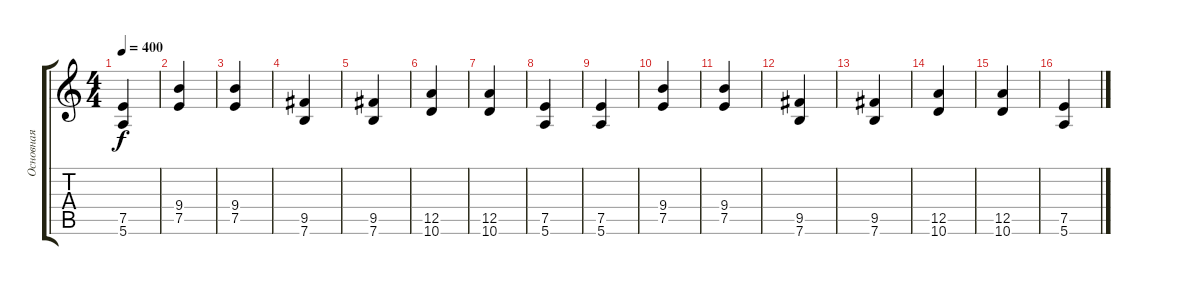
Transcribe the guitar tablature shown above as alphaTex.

\track ("Основная  Гитара" "Основная  ") {instrument distortionguitar}
\staff {score tabs}
\tuning (E4 B3 G3 D3 A2 E2) {hide}
\ts (4 4)
\tempo 400
\clef g2
\ks c
(7.5 5.6).4{dy f} |
(9.4 7.5).4 |
(9.4 7.5).4 |
(9.5 7.6).4 |
(9.5 7.6).4 |
(12.5 10.6).4 |
(12.5 10.6).4 |
(7.5 5.6).4 |
(7.5 5.6).4 |
(9.4 7.5).4 |
(9.4 7.5).4 |
(9.5 7.6).4 |
(9.5 7.6).4 |
(12.5 10.6).4 |
(12.5 10.6).4 |
(7.5 5.6).4
